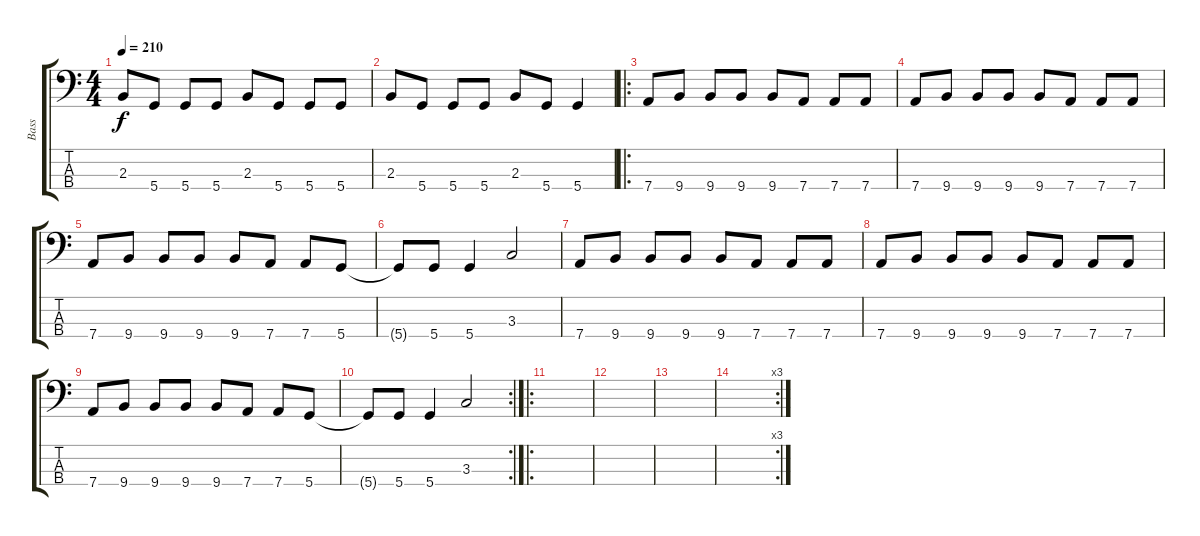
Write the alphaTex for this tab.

\track ("Bass" "Bass") {instrument electricbasspick}
\staff {score tabs}
\tuning (G2 D2 A1 D1) {hide}
\ts (4 4)
\tempo 210
\clef f4
\ks c
2.3.8{dy f instrument electricbasspick} 5.4.8 5.4.8 5.4.8 2.3.8 5.4.8 5.4.8 5.4.8 |
2.3.8 5.4.8 5.4.8 5.4.8 2.3.8 5.4.8 5.4.4 |
\ro
7.4.8 9.4.8 9.4.8 9.4.8 9.4.8 7.4.8 7.4.8 7.4.8 |
7.4.8 9.4.8 9.4.8 9.4.8 9.4.8 7.4.8 7.4.8 7.4.8 |
7.4.8 9.4.8 9.4.8 9.4.8 9.4.8 7.4.8 7.4.8 5.4.8 |
5.4{t}.8 5.4.8 5.4.4 3.3.2 |
7.4.8 9.4.8 9.4.8 9.4.8 9.4.8 7.4.8 7.4.8 7.4.8 |
7.4.8 9.4.8 9.4.8 9.4.8 9.4.8 7.4.8 7.4.8 7.4.8 |
7.4.8 9.4.8 9.4.8 9.4.8 9.4.8 7.4.8 7.4.8 5.4.8 |
\rc 2
5.4{t}.8 5.4.8 5.4.4 3.3.2 |
\ro
|
|
|
\rc 3
